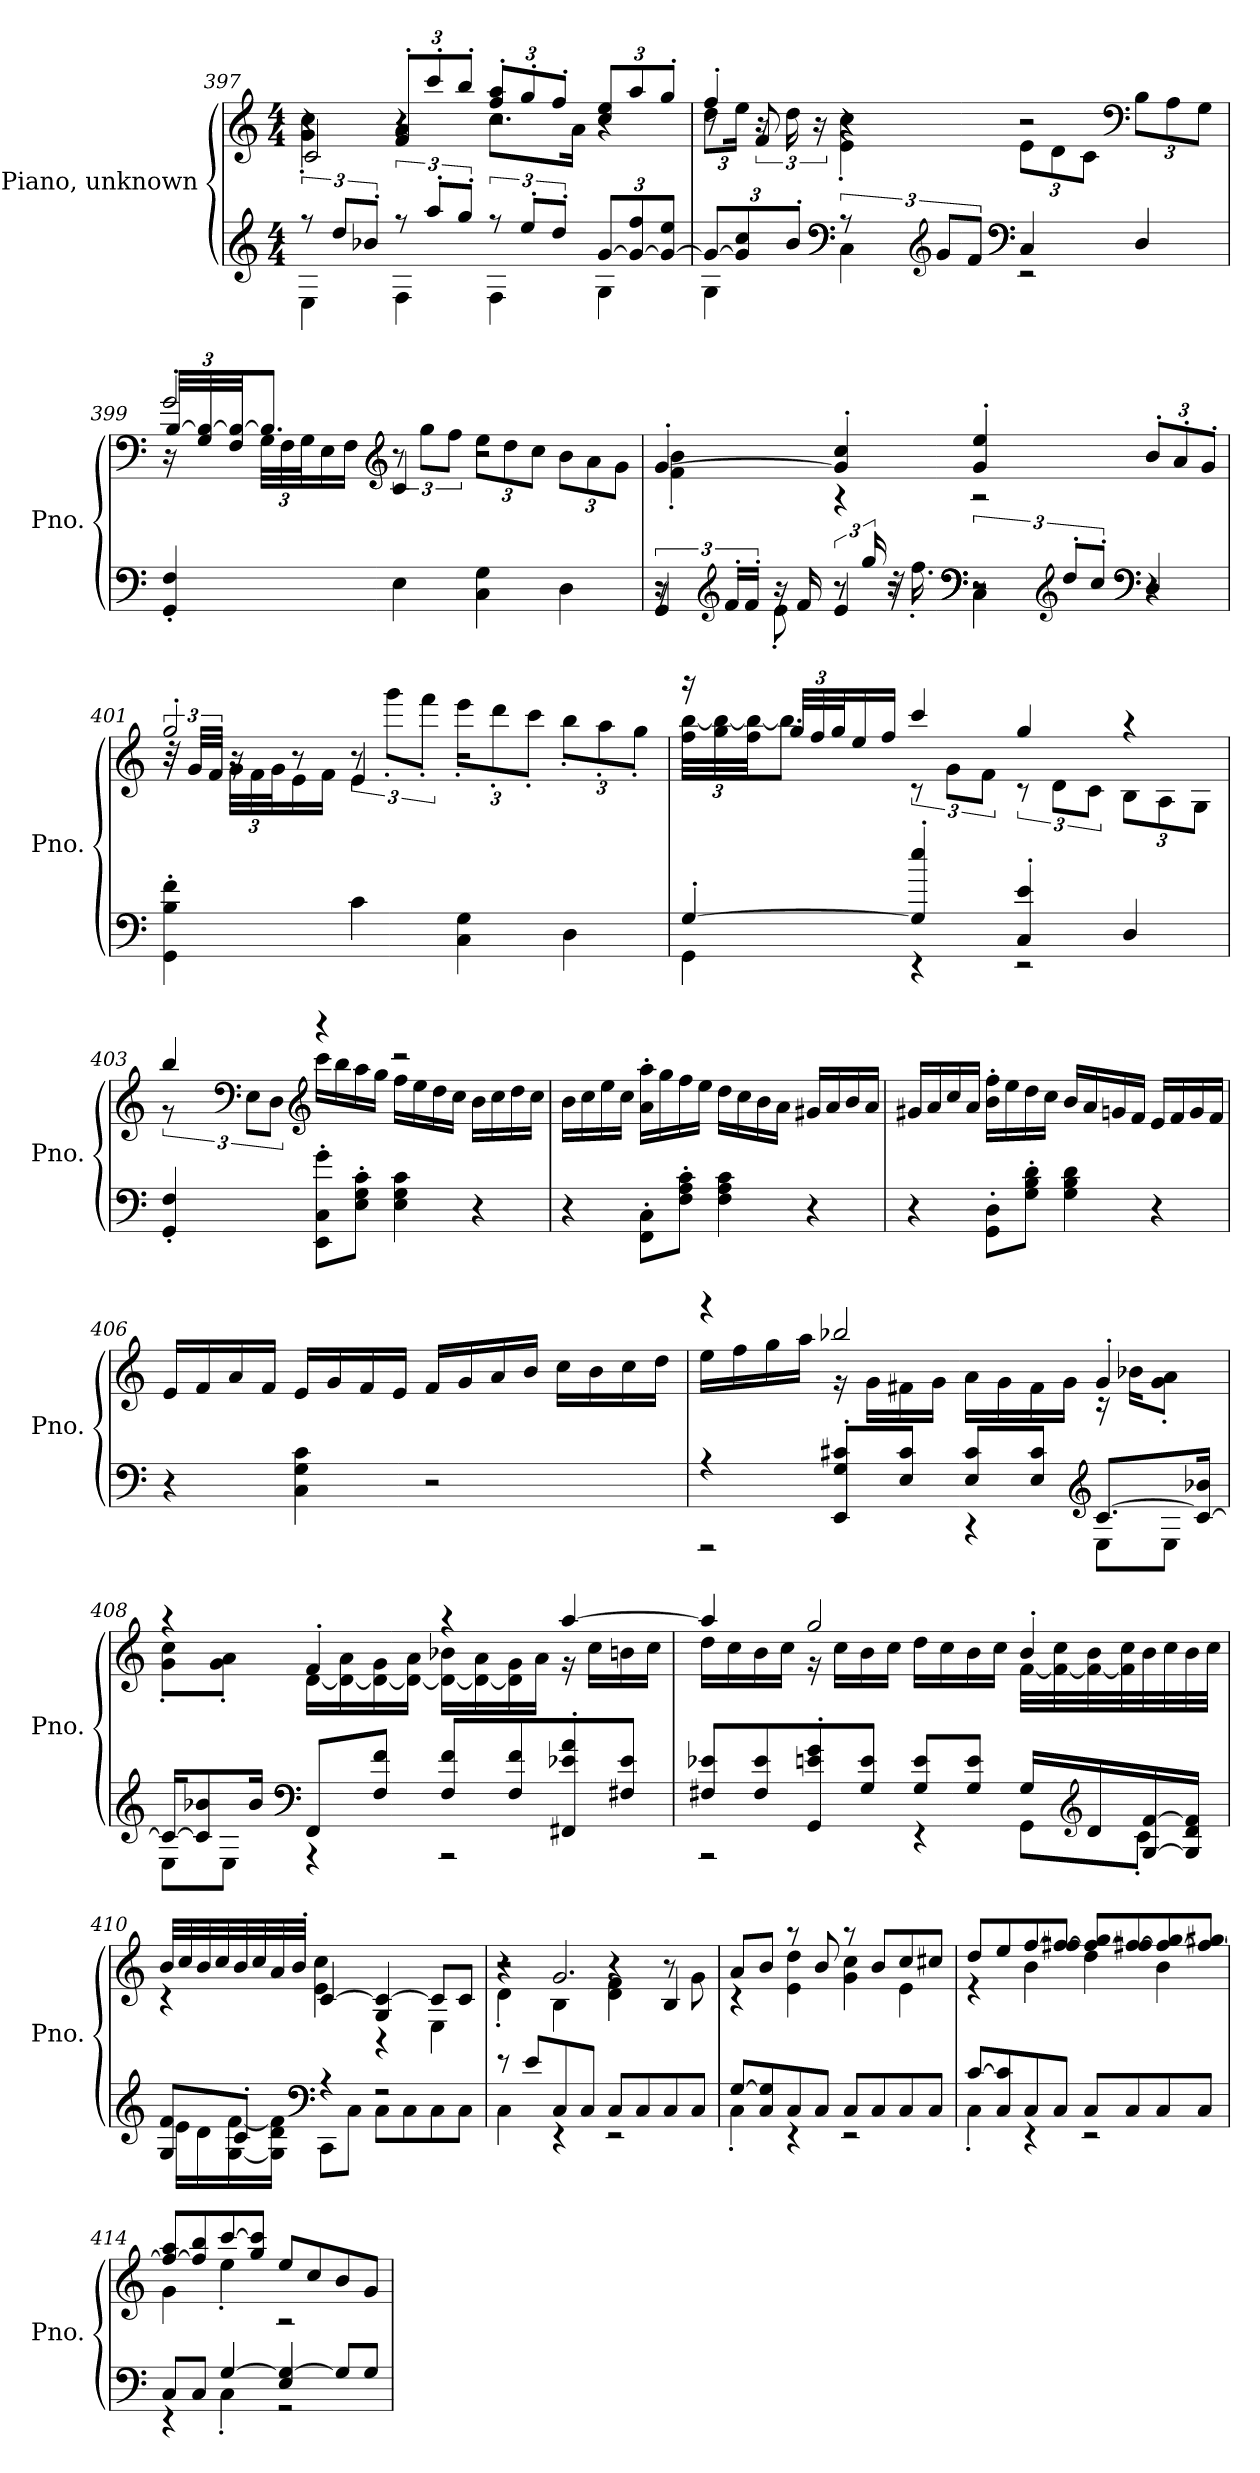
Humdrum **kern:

**kern	**kern
*part1	*part1
*staff2	*staff1
*I"Piano, unknown	*
*I'Pno.	*
*clefG2	*clefG2
*k[]	*k[]
*M4/4	*M4/4
=397	=397
*^	*^
*	*	*	*^
12r	4E\	4r	4g\' 4cc\'	2c/
12dd/L	.	.	.	.
12b-X'/J	.	.	.	.
*	*	*Xbrackettup	*	*
12r	4F\	12f/' 12a/'L	4r	.
12aa'/L	.	12ccc'/	.	.
12gg'/J	.	12bb'/J	.	.
12r	4F\	12ff/' 12aa/'L	8.cc\L	2r
12ee'/L	.	12gg'/	.	.
12dd'/J	.	12ff'/J	.	.
.	.	.	16a\Jk	.
*Xbrackettup	*	*	*	*
[12g/L	4G\	12cc/ 12ee/L	4r	.
12g/_ 12ff/	.	12aa/	.	.
12g/_ 12ee/J	.	12gg'/J	.	.
!!LO:LB:g=z	!!	!!
=398	=398	=398	=398	=398
12g/L_	4G\	4ff'/	12dd\L	8r
12g/] 12cc/	.	.	24ee\Jk	.
*	*	*	*brackettup	*
.	.	.	24r	8f/
12b'/J	.	.	24dd\	.
.	.	.	24r	.
*clefF4	*	*	*	*
*brackettup	*	*	*	*
12r	4C\	4r	4e\' 4cc\'	4r
*clefG2	*	*	*	*
12g/L	.	.	.	.
12f/J	.	.	.	.
*clefF4	*	*	*	*
*	*	*	*Xbrackettup	*
4C/	2r	2r	12e\L	2r
.	.	.	12d\	.
.	.	.	12c\J	.
*	*	*clefF4	*	*
4D/	.	.	12B\L	.
.	.	.	12A\	.
.	.	.	12G\J	.
*v	*v	*	*	*
=399	=399	=399	=399
4GG/' 4F/'	2g'/	16r	[48B/LLL
.	.	.	48G/ 48B/_
.	.	.	48F/ 48B/_JJ
.	.	48G\LLL	8.B/J]
.	.	48F\	.
.	.	48G\J	.
.	.	16E\	.
.	.	16F\JJ	.
*	*clefG2	*	*
*	*	*brackettup	*
4E\	.	12r	4c/
.	.	12gg\L	.
.	.	12ff\J	.
*	*	*Xbrackettup	*
4C\ 4G\	2r	12ee\L	2r
.	.	12dd\	.
.	.	12cc\J	.
4D\	.	12b\L	.
.	.	12a\	.
.	.	12g\J	.
*	*	*v	*v
!!LO:LB:g=z
=400	=400	=400
*^	*	*
*	*^	*	*
24r	8r	4GG/	[4g'/	4f\' 4b\'
*clefG2	*	*	*	*
24f'/LL	.	.	.	.
24f'/JJ	.	.	.	.
16r	8e'\	.	.	.
16f/	.	.	.	.
12r	8r	4e/	4g/]' 4cc/'	4r
24gg/	.	.	.	.
8r	32r	.	.	.
.	16.ff'\	.	.	.
*clefF4	*	*	*	*
12r	4C\	2r	4g/' 4ee/'	2r
*clefG2	*	*	*	*
12dd'/L	.	.	.	.
12cc'/J	.	.	.	.
*clefF4	*	*	*	*
4D/	4r	.	12b'/L	.
.	.	.	12a'/	.
.	.	.	12g'/J	.
*v	*v	*v	*	*
=401	=401	=401
*	*	*^
*	*	*	*brackettup
4GG\' 4B\' 4f\'	2gg'/	16r	48r
.	.	.	48g/LLL
.	.	.	48f/JJJ
*	*	*Xbrackettup	*
.	.	48g\LLL	16r
.	.	48f\	.
.	.	48g\J	.
.	.	16e\	8r
.	.	16f\JJ	.
*	*	*brackettup	*
4c\	.	12r	4e/
.	.	12ggg'\L	.
.	.	12fff'\J	.
*	*	*Xbrackettup	*
4C\ 4G\	2r	12eee'\L	2r
.	.	12ddd'\	.
.	.	12ccc'\J	.
4D\	.	12bb'\L	.
.	.	12aa'\	.
.	.	12gg'\J	.
*	*	*v	*v
!!LO:LB:g=z
=402	=402	=402
*^	*	*
[4G'/	4GG\	16r	48ff\ [48bb\LLL
.	.	.	48gg\ 48bb\_
.	.	.	48ff\ 48bb\_JJ
.	.	48gg/LLL	8.bb\J]
.	.	48ff/	.
.	.	48gg/J	.
.	.	16ee/	.
.	.	16ff/JJ	.
*	*	*	*brackettup
4G/]' 4ee/'	4r	4ccc/	12r
.	.	.	12g\L
.	.	.	12f\J
4C/' 4e/'	2r	4gg/	12r
.	.	.	12d\L
.	.	.	12c\J
*	*	*	*Xbrackettup
4D/	.	4r	12B\L
.	.	.	12A\
.	.	.	12G\J
*v	*v	*	*
=403	=403	=403
*	*	*brackettup
4GG/' 4F/'	4bb/	12r
*	*clefF4	*
.	.	12E\L
.	.	12D\J
*	*clefG2	*
8EE\' 8C\' 8g\'L	4r	16ccc\LL
.	.	16bb\
8E\' 8G\' 8c\'J	.	16aa\
.	.	16gg\JJ
4E\ 4G\ 4c\	2r	16ff\LL
.	.	16ee\
.	.	16dd\
.	.	16cc\JJ
4r	.	16b\LL
.	.	16cc\
.	.	16dd\
.	.	16cc\JJ
*	*v	*v
!!LO:LB:g=z
=404	=404
4r	16b\LL
.	16cc\
.	16ee\
.	16cc\JJ
8FF\' 8C\'L	16a\' 16aa\'LL
.	16gg\
8F\' 8A\' 8c\'J	16ff\
.	16ee\JJ
4F\ 4A\ 4c\	16dd\LL
.	16cc\
.	16b\
.	16a\JJ
4r	16g#X/LL
.	16a/
.	16b/
.	16a/JJ
=405	=405
4r	16g#X/LL
.	16a/
.	16cc/
.	16a/JJ
8GG\' 8D\'L	16b\' 16ff\'LL
.	16ee\
8G\' 8B\' 8d\'J	16dd\
.	16cc\JJ
4G\ 4B\ 4d\	16b/LL
.	16a/
.	16gn/
.	16f/JJ
4r	16e/LL
.	16f/
.	16g/
.	16f/JJ
!!LO:PB:g=z
=406	=406
4r	16e/LL
.	16f/
.	16a/
.	16f/JJ
4C\ 4G\ 4c\	16e/LL
.	16g/
.	16f/
.	16e/JJ
2r	16f/LL
.	16g/
.	16a/
.	16b/JJ
.	16cc\LL
.	16b\
.	16cc\
.	16dd\JJ
=407	=407
*^	*^
4r	2r	4r	16ee\LL
.	.	.	16ff\
.	.	.	16gg\
.	.	.	16aa\JJ
8EE/' 8G/' 8c#X/'L	.	2bb-X/	16r
.	.	.	16g\LL
8E/ 8c#/J	.	.	16f#X\
.	.	.	16g\JJ
8E/ 8c#/L	4r	.	16a\LL
.	.	.	16g\
8E/ 8c#/J	.	.	16f#\
.	.	.	16g\JJ
*clefG2	*	*	*
[8.c#/L	8E\L	4g'/	16r
.	.	.	16b-X\KL
.	8E\J	.	8g\' 8a\'J
16c#/_ 16b-X/Jk	.	.	.
!!LO:LB:g=z	!!
=408	=408	=408	=408
16c#/KL_	8E\L	4r	8g\' 8cc\'L
8c#/] 8b-X/	.	.	.
.	8E\J	.	8g\' 8a\'J
16b-/Jk	.	.	.
*clefF4	*	*	*
8FF/L	4r	4f'/	[16d\LL
.	.	.	16d\_ 16a\
8F/ 8f/J	.	.	16d\_ 16g\
.	.	.	16d\_ 16a\JJ
8F/ 8f/L	2r	4r	16d\_ 16b-X\LL
.	.	.	16d\_ 16a\
8F/ 8f/	.	.	16d\] 16g\
.	.	.	16a\JJ
8FF#X/' 8e-X/' 8a/'	.	[4aa/	16r
.	.	.	16cc\LL
8F#X/ 8e-/J	.	.	16bn\
.	.	.	16cc\JJ
=409	=409	=409	=409
8F#X/ 8e-X/L	2r	4aa/]	16dd\LL
.	.	.	16cc\
8F#/ 8e-/	.	.	16b\
.	.	.	16cc\JJ
8GG/' 8en/' 8g/'	.	2gg/	16r
.	.	.	16cc\LL
8G/ 8e/J	.	.	16b\
.	.	.	16cc\JJ
8G/ 8e/L	4r	.	16dd\LL
.	.	.	16cc\
8G/ 8e/J	.	.	16b\
.	.	.	16cc\JJ
16G/LL	8GG\L	4b'/	[32f\LLL
.	.	.	32f\_ 32cc\
*clefG2	*	*	*
16d/	.	.	32f\_ 32b\
.	.	.	32f\] 32cc\
[16G/ [16f/	8c'\J	.	32b\
.	.	.	32cc\
16G/] 16d/ 16f/]JJ	.	.	32b\
.	.	.	32cc\JJJ
!!LO:LB:g=z	!!
=410	=410	=410	=410
8G/ 8f/L	16e\LL	32b/LLL	4r
.	.	32cc/	.
.	16d\	32b/	.
.	.	32cc/	.
8c'/J	[16G\ [16f\	32b/	.
.	.	32cc/	.
.	16G\] 16d\ 16f\]JJ	32a/	.
.	.	32b'/JJJ	.
*clefF4	*	*	*
4r	8CC\L	[4c/	4e\ 4cc\
.	8C\J	.	.
2r	8C\L	4G/ 4c/_	4r
.	8C\	.	.
.	8C\	8c/L]	4E\
.	8C\J	8c/J	.
=411	=411	=411	=411
*	*	*	*^
8r	4C\	4r	4d'\	2r
8e/L	.	.	.	.
8C/	4r	2.g/	4B\	.
8C/J	.	.	.	.
8C/L	2r	.	4d\ 4f\	4r
8C/	.	.	.	.
8C/	.	.	8r	4B/
8C/J	.	.	8g\	.
*	*	*	*v	*v
=412	=412	=412	=412
[8G/L	4C'\	8a/L	4r
8C/ 8G/]	.	8b/J	.
8C/	4r	8r	4e\ 4dd\
8C/J	.	8b/	.
8C/L	2r	8r	4g\ 4cc\
8C/	.	8b/L	.
8C/	.	8cc/	4e\
8C/J	.	8cc#X/J	.
!!LO:LB:g=z	!!
=413	=413	=413	=413
[8c/L	4C'\	8dd/L	4r
8C/ 8c/]	.	8ee/	.
8C/	4r	[8ff/	4b\
8C/J	.	8ff/_ 8ff#X/J	.
8C/L	2r	8ff/_ 8gg/L	4dd\
8C/	.	8ff/_ 8ff#X/	.
8C/	.	8ff/_ 8gg/	4b\
8C/J	.	8ff/_ 8gg#X/J	.
=414	=414	=414	=414
8C/L	4r	8ff/_ 8aa/L	4g\
8C/J	.	8ff/] 8bb/	.
[4G/	4C'\	[8ccc/	4ee'\
.	.	8gg/ 8ccc/]J	.
4E/ 4G/_	2r	8ee/L	2r
.	.	8cc/	.
8G/L]	.	8b/	.
8G/J	.	8g/J	.
*v	*v	*	*
*	*v	*v
=	=
*-	*-
